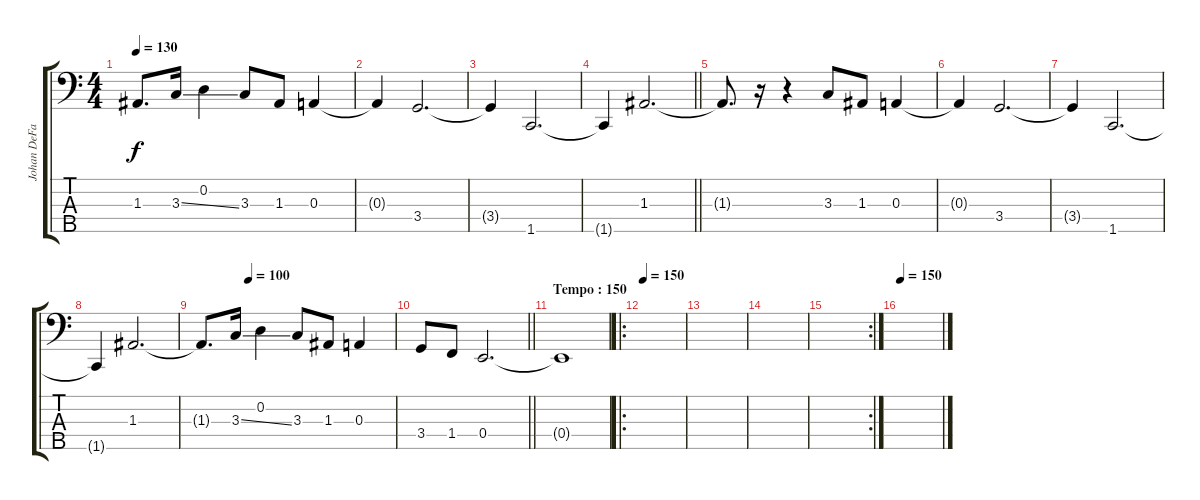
\track ("Johan DeFarfalla" "Johan DeFa") {instrument electricbassfinger}
\staff {score tabs}
\tuning (G2 D2 A1 E1 B0) {hide}
\ts (4 4)
\section ("" "")
\tempo 130
\clef f4
\ks c
1.3{t}.8{d dy f} 3.3{ss}.16 0.2.4 3.3.8 1.3.8 0.3.4 |
0.3{t}.4 3.4.2{d} |
3.4{t}.4 1.5.2{d} |
\barLineRight lightlight
1.5{t}.4 1.3.2{d} |
\section ("" "")
1.3{t}.8{d} r.16 r.4 3.3.8 1.3.8 0.3.4 |
0.3{t}.4 3.4.2{d} |
3.4{t}.4 1.5.2{d} |
1.5{t}.4 1.3.2{d} |
\tempo (100 0.25)
1.3{t}.8{d} 3.3{ss}.16 0.2.4 3.3.8 1.3.8 0.3.4 |
\barLineRight lightlight
3.4.8 1.4.8 0.4.2{d} |
\section ("" "Tempo : 150")
0.4{t}.1 |
\ro
\tempo 150
|
|
|
\rc 2
|
\tempo 150
